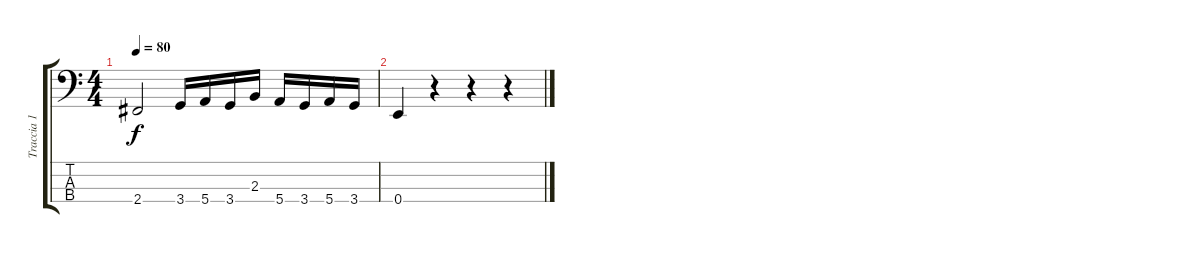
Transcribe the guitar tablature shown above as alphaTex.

\track ("Traccia 1" "Traccia 1") {instrument electricbassfinger}
\staff {score tabs}
\tuning (G2 D2 A1 E1) {hide}
\ts (4 4)
\tempo 80
\clef f4
\ks c
2.4.2{dy f} 3.4.16 5.4.16 3.4.16 2.3.16 5.4.16 3.4.16 5.4.16 3.4.16 |
0.4.4 r.4 r.4 r.4
